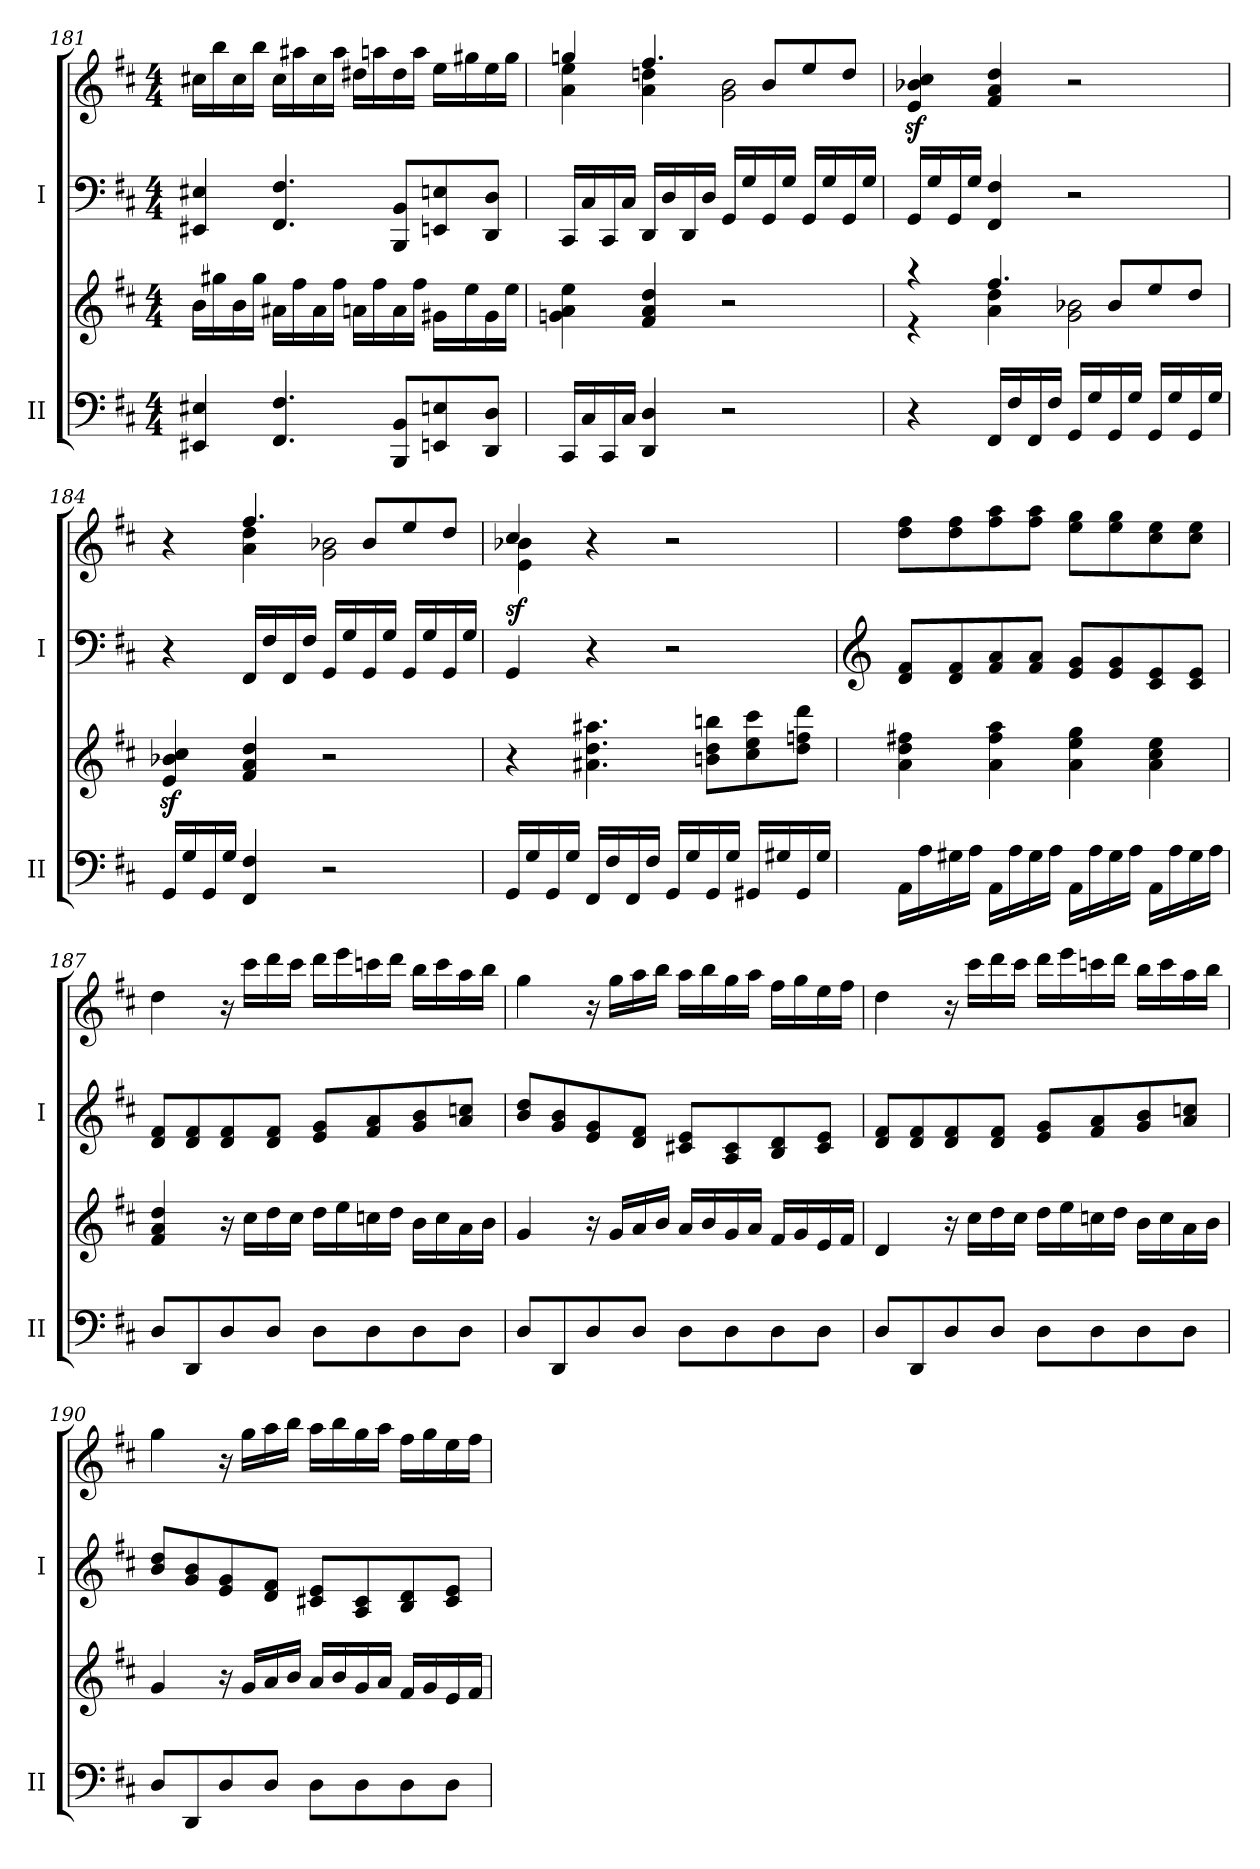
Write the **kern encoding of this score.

**kern	**kern	**kern	**kern	**dynam
*part2	*part2	*part1	*part1	*part1
*staff4	*staff3	*staff2	*staff1	*staff1/2
*I"II	*	*I"I	*	*
*I'II	*	*I'I	*	*
*clefF4	*clefG2	*clefF4	*clefG2	*
*k[f#c#]	*k[f#c#]	*k[f#c#]	*k[f#c#]	*
*M4/4	*M4/4	*M4/4	*M4/4	*
=181	=181	=181	=181	=181
4EE#X/ 4E#X/	16b\LL	4EE#X/ 4E#X/	16cc#X\LL	.
.	16gg#X\	.	16bb\	.
.	16b\	.	16cc#\	.
.	16gg#\JJ	.	16bb\JJ	.
4.FF#/ 4.F#/	16a#X\LL	4.FF#/ 4.F#/	16cc#\LL	.
.	16ff#\	.	16aa#X\	.
.	16a#\	.	16cc#\	.
.	16ff#\JJ	.	16aa#\JJ	.
.	16an\LL	.	16dd#X\LL	.
.	16ff#\	.	16aan\	.
8BBB/ 8BB/L	16a\	8BBB/ 8BB/L	16dd#\	.
.	16ff#\JJ	.	16aa\JJ	.
8EEn/ 8En/	16g#X\LL	8EEn/ 8En/	16ee\LL	.
.	16ee\	.	16gg#X\	.
8DD/ 8D/J	16g#\	8DD/ 8D/J	16ee\	.
.	16ee\JJ	.	16gg#\JJ	.
!!LO:LB:g=z
=182	=182	=182	=182	=182
*	*	*	*^	*
16CC#/LL	4gn\ 4a\ 4ee\	16CC#/LL	4ggn/	4a\ 4ee\	.
16C#/	.	16C#/	.	.	.
16CC#/	.	16CC#/	.	.	.
16C#/JJ	.	16C#/JJ	.	.	.
4DD/ 4D/	4f#/ 4a/ 4dd/	16DD/LL	4.ff#/	4a\ 4ddn\	.
.	.	16D/	.	.	.
.	.	16DD/	.	.	.
.	.	16D/JJ	.	.	.
2r	2r	16GG/LL	.	2g\ 2b\	.
.	.	16G/	.	.	.
.	.	16GG/	8b/L	.	.
.	.	16G/JJ	.	.	.
.	.	16GG/LL	8ee/	.	.
.	.	16G/	.	.	.
.	.	16GG/	8dd/J	.	.
.	.	16G/JJ	.	.	.
*	*	*	*v	*v	*
=183	=183	=183	=183	=183
*	*^	*	*	*
4r	4r	4r	16GG/LL	4e/z< 4b-X/z< 4cc#/z<	.
.	.	.	16G/	.	.
.	.	.	16GG/	.	.
.	.	.	16G/JJ	.	.
16FF#/LL	4.ff#/	4a\ 4dd\	4FF#/ 4F#/	4f#/ 4a/ 4dd/	.
16F#/	.	.	.	.	.
16FF#/	.	.	.	.	.
16F#/JJ	.	.	.	.	.
16GG/LL	.	2g\ 2b-X\	2r	2r	.
16G/	.	.	.	.	.
16GG/	8b-/L	.	.	.	.
16G/JJ	.	.	.	.	.
16GG/LL	8ee/	.	.	.	.
16G/	.	.	.	.	.
16GG/	8dd/J	.	.	.	.
16G/JJ	.	.	.	.	.
*	*v	*v	*	*	*
!!LO:LB:g=z
=184	=184	=184	=184	=184
*	*	*	*^	*
16GG/LL	4e/z< 4b-X/z< 4cc#/z<	4r	4r	4ryy	.
16G/	.	.	.	.	.
16GG/	.	.	.	.	.
16G/JJ	.	.	.	.	.
4FF#/ 4F#/	4f#/ 4a/ 4dd/	16FF#/LL	4.ff#/	4a\ 4dd\	.
.	.	16F#/	.	.	.
.	.	16FF#/	.	.	.
.	.	16F#/JJ	.	.	.
2r	2r	16GG/LL	.	2g\ 2b-X\	.
.	.	16G/	.	.	.
.	.	16GG/	8b-/L	.	.
.	.	16G/JJ	.	.	.
.	.	16GG/LL	8ee/	.	.
.	.	16G/	.	.	.
.	.	16GG/	8dd/J	.	.
.	.	16G/JJ	.	.	.
=185	=185	=185	=185	=185	=185
!	!	!	!	!	!LO:DY:b
16GG/LL	4r	4GG/	4cc#/	4e\ 4b-X\	sf
16G/	.	.	.	.	.
16GG/	.	.	.	.	.
16G/JJ	.	.	.	.	.
16FF#/LL	4.a#X\ 4.dd\ 4.aa#X\	4r	4r	4ryy	.
16F#/	.	.	.	.	.
16FF#/	.	.	.	.	.
16F#/JJ	.	.	.	.	.
16GG/LL	.	2r	2r	2ryy	.
16G/	.	.	.	.	.
16GG/	8bn\ 8dd\ 8bbn\L	.	.	.	.
16G/JJ	.	.	.	.	.
16GG#X/LL	8cc#\ 8ee\ 8ccc#\	.	.	.	.
16G#X/	.	.	.	.	.
16GG#/	8dd\ 8ffn\ 8ddd\J	.	.	.	.
16G#/JJ	.	.	.	.	.
*	*	*	*v	*v	*
!!LO:PB:g=z
=186	=186	=186	=186	=186
*	*	*clefG2	*	*
16AA\LL	4a\ 4dd\ 4ff#X\	8d/ 8f#/L	8dd\ 8ff#\L	.
16A\	.	.	.	.
16G#X\	.	8d/ 8f#/	8dd\ 8ff#\	.
16A\JJ	.	.	.	.
16AA\LL	4a\ 4ff#\ 4aa\	8f#/ 8a/	8ff#\ 8aa\	.
16A\	.	.	.	.
16G#\	.	8f#/ 8a/J	8ff#\ 8aa\J	.
16A\JJ	.	.	.	.
16AA\LL	4a\ 4ee\ 4gg\	8e/ 8g/L	8ee\ 8gg\L	.
16A\	.	.	.	.
16G#\	.	8e/ 8g/	8ee\ 8gg\	.
16A\JJ	.	.	.	.
16AA\LL	4a\ 4cc#\ 4ee\	8c#/ 8e/	8cc#\ 8ee\	.
16A\	.	.	.	.
16G#\	.	8c#/ 8e/J	8cc#\ 8ee\J	.
16A\JJ	.	.	.	.
=187	=187	=187	=187	=187
8D/L	4f#/ 4a/ 4dd/	8d/ 8f#/L	4dd\	.
8DD/	.	8d/ 8f#/	.	.
8D/	16r	8d/ 8f#/	16r	.
.	16cc#\LL	.	16ccc#\LL	.
8D/J	16dd\	8d/ 8f#/J	16ddd\	.
.	16cc#\JJ	.	16ccc#\JJ	.
8D\L	16dd\LL	8e/ 8g/L	16ddd\LL	.
.	16ee\	.	16eee\	.
8D\	16ccn\	8f#/ 8a/	16cccn\	.
.	16dd\JJ	.	16ddd\JJ	.
8D\	16b\LL	8g/ 8b/	16bb\LL	.
.	16cc\	.	16ccc\	.
8D\J	16a\	8a/ 8ccn/J	16aa\	.
.	16b\JJ	.	16bb\JJ	.
!!LO:LB:g=z
=188	=188	=188	=188	=188
8D/L	4g/	8b/ 8dd/L	4gg\	.
8DD/	.	8g/ 8b/	.	.
8D/	16r	8e/ 8g/	16r	.
.	16g/LL	.	16gg\LL	.
8D/J	16a/	8d/ 8f#/J	16aa\	.
.	16b/JJ	.	16bb\JJ	.
8D\L	16a/LL	8c#X/ 8e/L	16aa\LL	.
.	16b/	.	16bb\	.
8D\	16g/	8A/ 8c#/	16gg\	.
.	16a/JJ	.	16aa\JJ	.
8D\	16f#/LL	8B/ 8d/	16ff#\LL	.
.	16g/	.	16gg\	.
8D\J	16e/	8c#/ 8e/J	16ee\	.
.	16f#/JJ	.	16ff#\JJ	.
=189	=189	=189	=189	=189
8D/L	4d/	8d/ 8f#/L	4dd\	.
8DD/	.	8d/ 8f#/	.	.
8D/	16r	8d/ 8f#/	16r	.
.	16cc#\LL	.	16ccc#\LL	.
8D/J	16dd\	8d/ 8f#/J	16ddd\	.
.	16cc#\JJ	.	16ccc#\JJ	.
8D\L	16dd\LL	8e/ 8g/L	16ddd\LL	.
.	16ee\	.	16eee\	.
8D\	16ccn\	8f#/ 8a/	16cccn\	.
.	16dd\JJ	.	16ddd\JJ	.
8D\	16b\LL	8g/ 8b/	16bb\LL	.
.	16cc\	.	16ccc\	.
8D\J	16a\	8a/ 8ccn/J	16aa\	.
.	16b\JJ	.	16bb\JJ	.
!!LO:LB:g=z
=190	=190	=190	=190	=190
8D/L	4g/	8b/ 8dd/L	4gg\	.
8DD/	.	8g/ 8b/	.	.
8D/	16r	8e/ 8g/	16r	.
.	16g/LL	.	16gg\LL	.
8D/J	16a/	8d/ 8f#/J	16aa\	.
.	16b/JJ	.	16bb\JJ	.
8D\L	16a/LL	8c#X/ 8e/L	16aa\LL	.
.	16b/	.	16bb\	.
8D\	16g/	8A/ 8c#/	16gg\	.
.	16a/JJ	.	16aa\JJ	.
8D\	16f#/LL	8B/ 8d/	16ff#\LL	.
.	16g/	.	16gg\	.
8D\J	16e/	8c#/ 8e/J	16ee\	.
.	16f#/JJ	.	16ff#\JJ	.
=	=	=	=	=
*-	*-	*-	*-	*-
